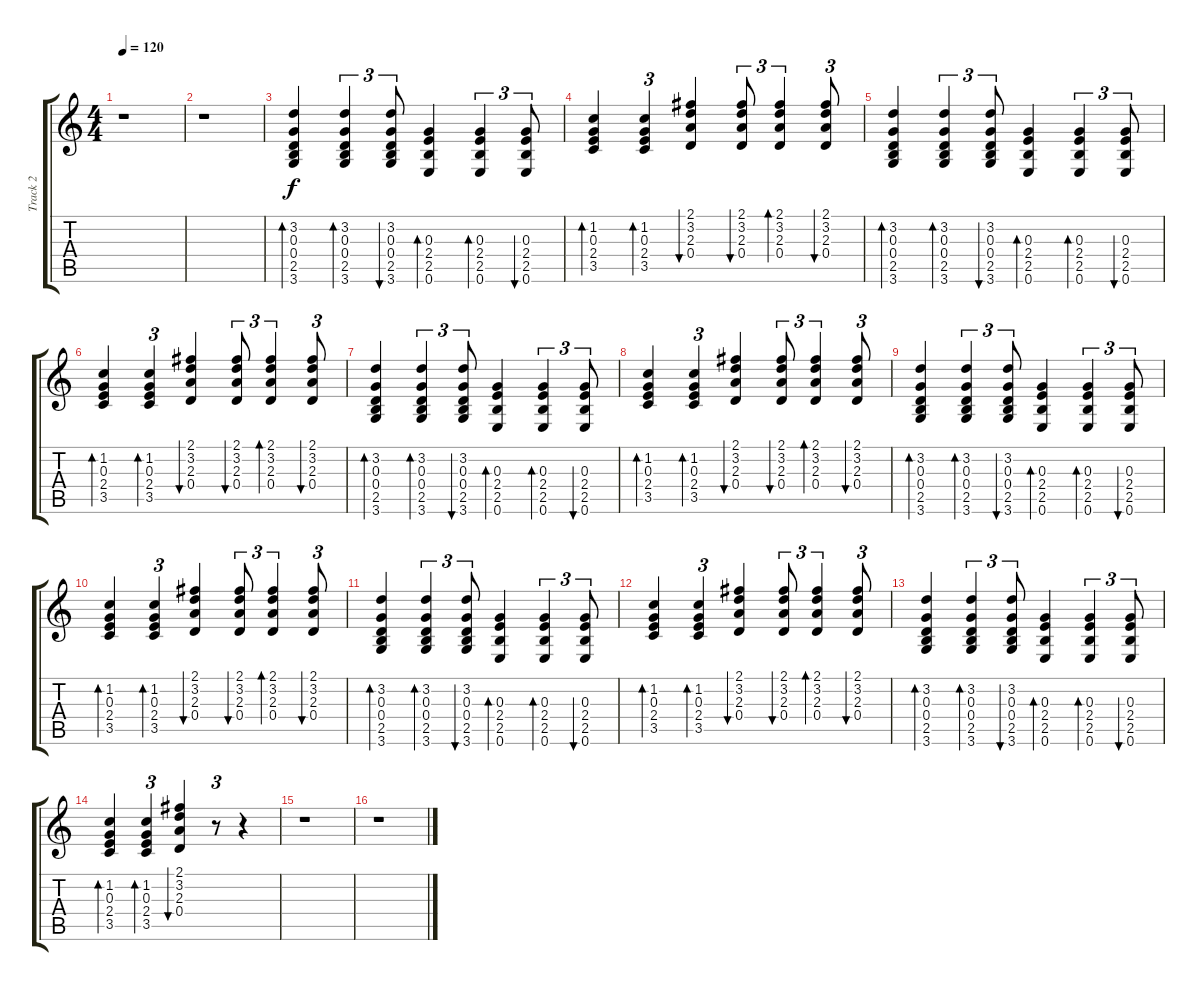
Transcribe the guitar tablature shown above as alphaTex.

\track ("Track 2" "Track 2") {instrument acousticguitarsteel}
\staff {score tabs}
\tuning (E4 B3 G3 D3 A2 E2) {hide}
\ts (4 4)
\tempo 120
\clef g2
\ks c
r.1{dy f} |
r.1 |
(3.2 0.3 0.4 2.5 3.6).4{bd 60} (3.2 0.3 0.4 2.5 3.6).4{tu (3 2) bd 60} (3.2 0.3 0.4 2.5 3.6).8{tu (3 2) bu 60} (0.3 2.4 2.5 0.6).4{bd 60} (0.3 2.4 2.5 0.6).4{tu (3 2) bd 60} (0.3 2.4 2.5 0.6).8{tu (3 2) bu 60} |
(1.2 0.3 2.4 3.5).4{bd 60} (1.2 0.3 2.4 3.5).4{tu (3 2) bd 60} (2.1 3.2 2.3 0.4).4{bu 60} (2.1 3.2 2.3 0.4).8{tu (3 2) bu 60} (2.1 3.2 2.3 0.4).4{tu (3 2) bd 60} (2.1 3.2 2.3 0.4).8{tu (3 2) bu 60} |
(3.2 0.3 0.4 2.5 3.6).4{bd 60} (3.2 0.3 0.4 2.5 3.6).4{tu (3 2) bd 60} (3.2 0.3 0.4 2.5 3.6).8{tu (3 2) bu 60} (0.3 2.4 2.5 0.6).4{bd 60} (0.3 2.4 2.5 0.6).4{tu (3 2) bd 60} (0.3 2.4 2.5 0.6).8{tu (3 2) bu 60} |
(1.2 0.3 2.4 3.5).4{bd 60} (1.2 0.3 2.4 3.5).4{tu (3 2) bd 60} (2.1 3.2 2.3 0.4).4{bu 60} (2.1 3.2 2.3 0.4).8{tu (3 2) bu 60} (2.1 3.2 2.3 0.4).4{tu (3 2) bd 60} (2.1 3.2 2.3 0.4).8{tu (3 2) bu 60} |
(3.2 0.3 0.4 2.5 3.6).4{bd 60} (3.2 0.3 0.4 2.5 3.6).4{tu (3 2) bd 60} (3.2 0.3 0.4 2.5 3.6).8{tu (3 2) bu 60} (0.3 2.4 2.5 0.6).4{bd 60} (0.3 2.4 2.5 0.6).4{tu (3 2) bd 60} (0.3 2.4 2.5 0.6).8{tu (3 2) bu 60} |
(1.2 0.3 2.4 3.5).4{bd 60} (1.2 0.3 2.4 3.5).4{tu (3 2) bd 60} (2.1 3.2 2.3 0.4).4{bu 60} (2.1 3.2 2.3 0.4).8{tu (3 2) bu 60} (2.1 3.2 2.3 0.4).4{tu (3 2) bd 60} (2.1 3.2 2.3 0.4).8{tu (3 2) bu 60} |
(3.2 0.3 0.4 2.5 3.6).4{bd 60} (3.2 0.3 0.4 2.5 3.6).4{tu (3 2) bd 60} (3.2 0.3 0.4 2.5 3.6).8{tu (3 2) bu 60} (0.3 2.4 2.5 0.6).4{bd 60} (0.3 2.4 2.5 0.6).4{tu (3 2) bd 60} (0.3 2.4 2.5 0.6).8{tu (3 2) bu 60} |
(1.2 0.3 2.4 3.5).4{bd 60} (1.2 0.3 2.4 3.5).4{tu (3 2) bd 60} (2.1 3.2 2.3 0.4).4{bu 60} (2.1 3.2 2.3 0.4).8{tu (3 2) bu 60} (2.1 3.2 2.3 0.4).4{tu (3 2) bd 60} (2.1 3.2 2.3 0.4).8{tu (3 2) bu 60} |
(3.2 0.3 0.4 2.5 3.6).4{bd 60} (3.2 0.3 0.4 2.5 3.6).4{tu (3 2) bd 60} (3.2 0.3 0.4 2.5 3.6).8{tu (3 2) bu 60} (0.3 2.4 2.5 0.6).4{bd 60} (0.3 2.4 2.5 0.6).4{tu (3 2) bd 60} (0.3 2.4 2.5 0.6).8{tu (3 2) bu 60} |
(1.2 0.3 2.4 3.5).4{bd 60} (1.2 0.3 2.4 3.5).4{tu (3 2) bd 60} (2.1 3.2 2.3 0.4).4{bu 60} (2.1 3.2 2.3 0.4).8{tu (3 2) bu 60} (2.1 3.2 2.3 0.4).4{tu (3 2) bd 60} (2.1 3.2 2.3 0.4).8{tu (3 2) bu 60} |
(3.2 0.3 0.4 2.5 3.6).4{bd 60} (3.2 0.3 0.4 2.5 3.6).4{tu (3 2) bd 60} (3.2 0.3 0.4 2.5 3.6).8{tu (3 2) bu 60} (0.3 2.4 2.5 0.6).4{bd 60} (0.3 2.4 2.5 0.6).4{tu (3 2) bd 60} (0.3 2.4 2.5 0.6).8{tu (3 2) bu 60} |
(1.2 0.3 2.4 3.5).4{bd 60} (1.2 0.3 2.4 3.5).4{tu (3 2) bd 60} (2.1 3.2 2.3 0.4).4{bu 60} r.8{tu (3 2)} r.4 |
r.1 |
r.1
